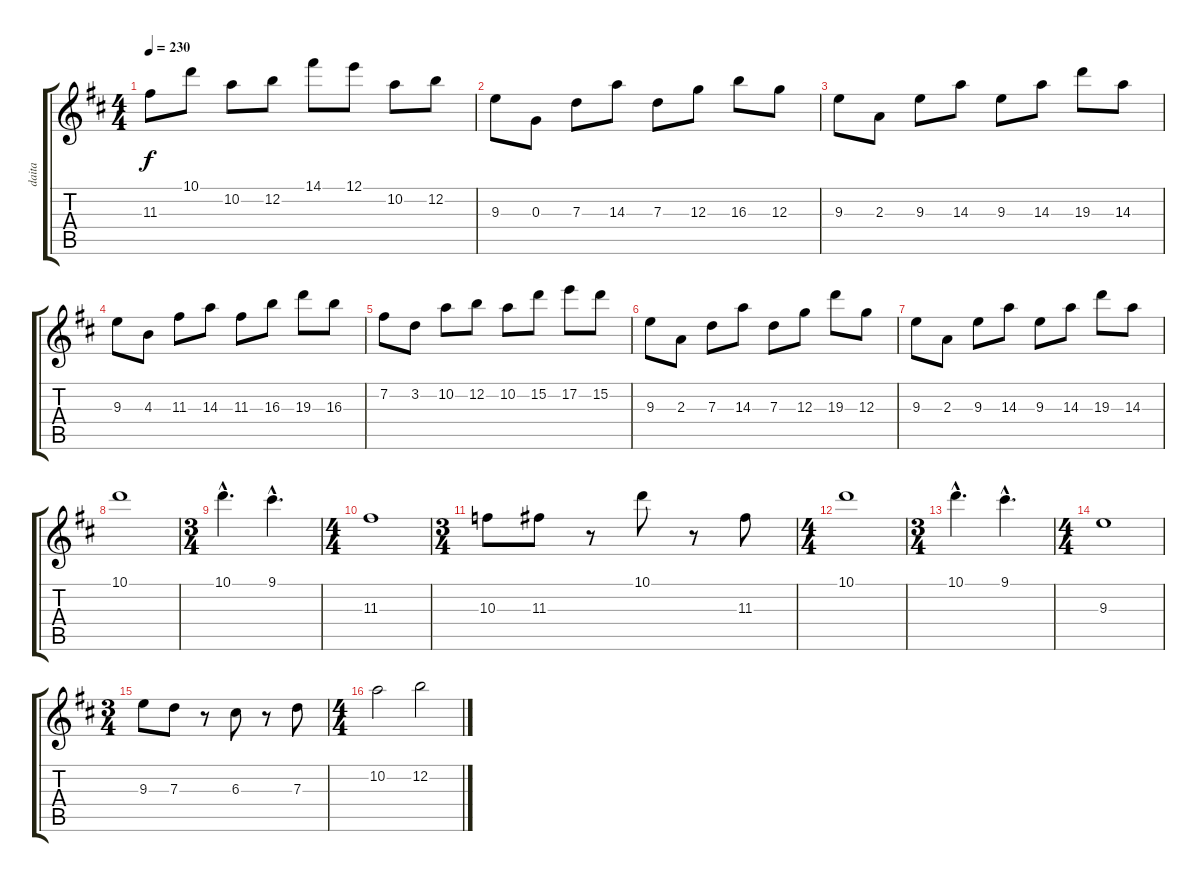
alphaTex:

\track ("daita" "daita") {instrument distortionguitar}
\staff {score tabs}
\tuning (E4 B3 G3 D3 A2 E2) {hide}
\ts (4 4)
\tempo 230
\clef g2
\ks d
11.3.8{dy f} 10.1.8 10.2.8 12.2.8 14.1.8 12.1.8 10.2.8 12.2.8 |
9.3.8 0.3.8 7.3.8 14.3.8 7.3.8 12.3.8 16.3.8 12.3.8 |
9.3.8 2.3.8 9.3.8 14.3.8 9.3.8 14.3.8 19.3.8 14.3.8 |
9.3.8 4.3.8 11.3.8 14.3.8 11.3.8 16.3.8 19.3.8 16.3.8 |
7.2.8 3.2.8 10.2.8 12.2.8 10.2.8 15.2.8 17.2.8 15.2.8 |
9.3.8 2.3.8 7.3.8 14.3.8 7.3.8 12.3.8 19.3.8 12.3.8 |
9.3.8 2.3.8 9.3.8 14.3.8 9.3.8 14.3.8 19.3.8 14.3.8 |
10.1.1 |
\ts (3 4)
10.1{hac}.4{d} 9.1{hac}.4{d} |
\ts (4 4)
11.3.1 |
\ts (3 4)
10.3.8 11.3.8 r.8 10.1.8 r.8 11.3.8 |
\ts (4 4)
10.1.1 |
\ts (3 4)
10.1{hac}.4{d} 9.1{hac}.4{d} |
\ts (4 4)
9.3.1 |
\ts (3 4)
9.3.8 7.3.8 r.8 6.3.8 r.8 7.3.8 |
\ts (4 4)
10.2.2 12.2.2
